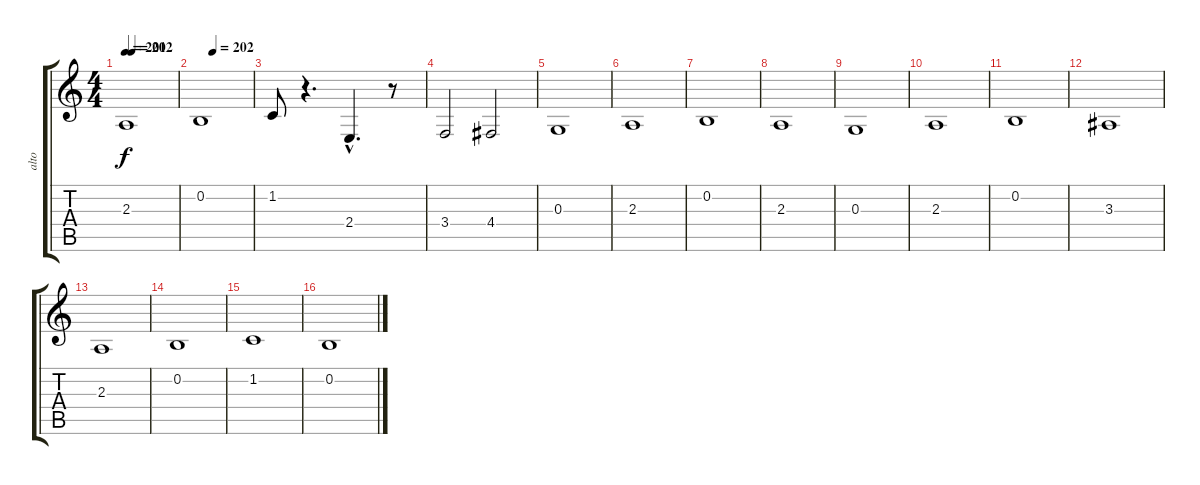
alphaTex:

\track ("alto" "alto") {instrument stringensemble1}
\staff {score tabs}
\tuning (E4 B3 G3 D3 A2 E2) {hide}
\ts (4 4)
\tempo 201
\tempo (202 0.125)
\clef g2
\ks c
2.3.1{dy f} |
\tempo (202 0.25)
0.2.1 |
1.2.8 r.4{d} 2.4{hac}.4{d} r.8 |
3.4.2 4.4.2 |
0.3.1 |
2.3.1 |
0.2.1 |
2.3.1 |
0.3.1 |
2.3.1 |
0.2.1 |
3.3.1 |
2.3.1 |
0.2.1 |
1.2.1 |
0.2.1
